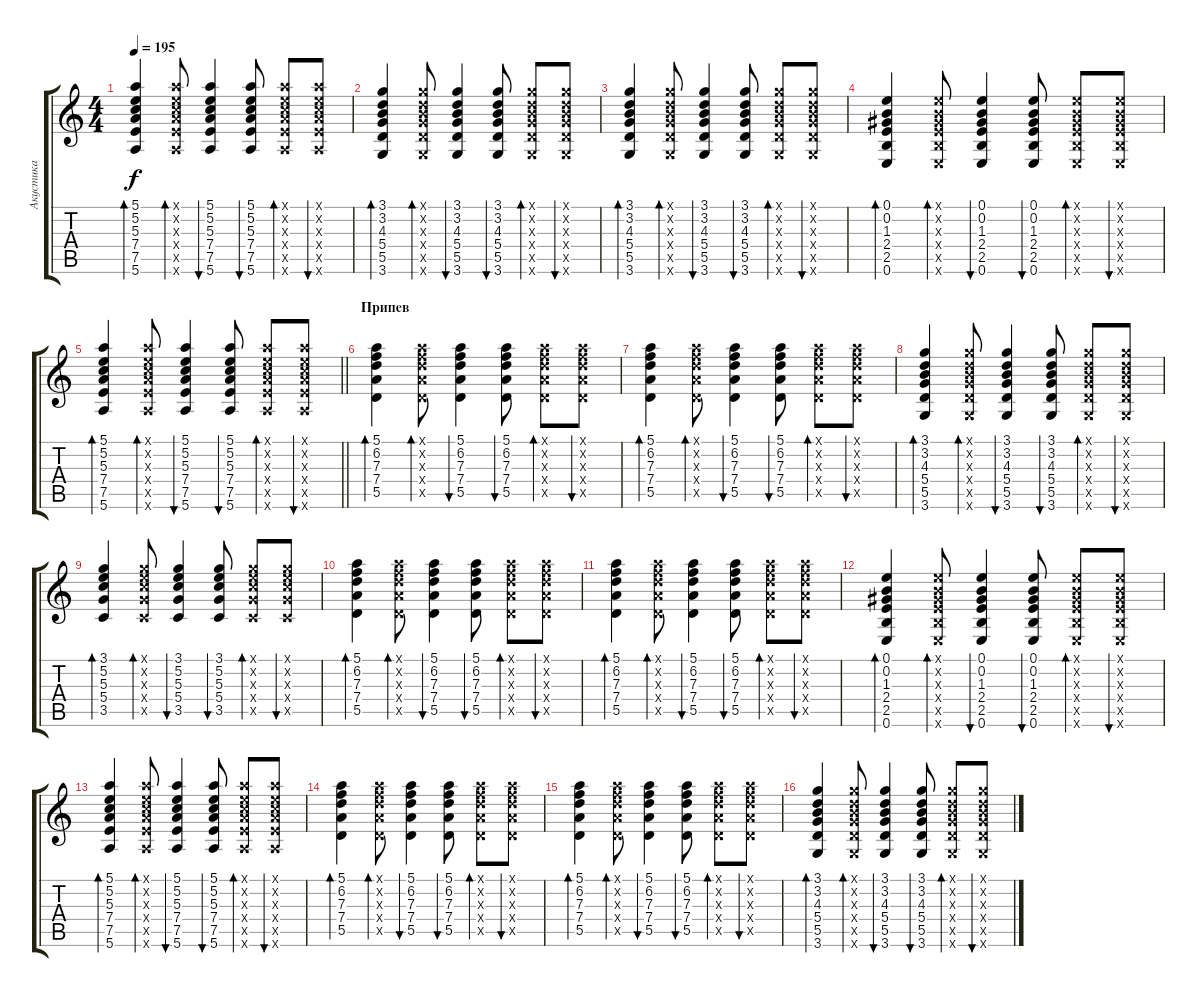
\track ("Акустика" "Акустика") {instrument acousticguitarsteel}
\staff {score tabs}
\tuning (E4 B3 G3 D3 A2 E2) {hide}
\ts (4 4)
\tempo 195
\clef g2
\ks c
(5.1 5.2 5.3 7.4 7.5 5.6).4{bd 60 dy f} (5.1{x} 5.2{x} 5.3{x} 7.4{x} 7.5{x} 5.6{x}).8{bd 60} (5.1 5.2 5.3 7.4 7.5 5.6).4{bu 60} (5.1 5.2 5.3 7.4 7.5 5.6).8{bu 60} (5.1{x} 5.2{x} 5.3{x} 7.4{x} 7.5{x} 5.6{x}).8{bd 60} (5.1{x} 5.2{x} 5.3{x} 7.4{x} 7.5{x} 5.6{x}).8{bu 60} |
(3.1 3.2 4.3 5.4 5.5 3.6).4{bd 60} (3.1{x} 3.2{x} 4.3{x} 5.4{x} 5.5{x} 3.6{x}).8{bd 60} (3.1 3.2 4.3 5.4 5.5 3.6).4{bu 60} (3.1 3.2 4.3 5.4 5.5 3.6).8{bu 60} (3.1{x} 3.2{x} 4.3{x} 5.4{x} 5.5{x} 3.6{x}).8{bd 60} (3.1{x} 3.2{x} 4.3{x} 5.4{x} 5.5{x} 3.6{x}).8{bu 60} |
(3.1 3.2 4.3 5.4 5.5 3.6).4{bd 60} (3.1{x} 3.2{x} 4.3{x} 5.4{x} 5.5{x} 3.6{x}).8{bd 60} (3.1 3.2 4.3 5.4 5.5 3.6).4{bu 60} (3.1 3.2 4.3 5.4 5.5 3.6).8{bu 60} (3.1{x} 3.2{x} 4.3{x} 5.4{x} 5.5{x} 3.6{x}).8{bd 60} (3.1{x} 3.2{x} 4.3{x} 5.4{x} 5.5{x} 3.6{x}).8{bu 60} |
(0.1 0.2 1.3 2.4 2.5 0.6).4{bd 60} (0.1{x} 0.2{x} 1.3{x} 2.4{x} 2.5{x} 0.6{x}).8{bd 60} (0.1 0.2 1.3 2.4 2.5 0.6).4{bu 60} (0.1 0.2 1.3 2.4 2.5 0.6).8{bu 60} (0.1{x} 0.2{x} 1.3{x} 2.4{x} 2.5{x} 0.6{x}).8{bd 60} (0.1{x} 0.2{x} 1.3{x} 2.4{x} 2.5{x} 0.6{x}).8{bu 60} |
\barLineRight lightlight
(5.1 5.2 5.3 7.4 7.5 5.6).4{bd 60} (5.1{x} 5.2{x} 5.3{x} 7.4{x} 7.5{x} 5.6{x}).8{bd 60} (5.1 5.2 5.3 7.4 7.5 5.6).4{bu 60} (5.1 5.2 5.3 7.4 7.5 5.6).8{bu 60} (5.1{x} 5.2{x} 5.3{x} 7.4{x} 7.5{x} 5.6{x}).8{bd 60} (5.1{x} 5.2{x} 5.3{x} 7.4{x} 7.5{x} 5.6{x}).8{bu 60} |
\section ("" "Припев")
(5.1 6.2 7.3 7.4 5.5).4{bd 60} (5.1{x} 6.2{x} 7.3{x} 7.4{x} 5.5{x}).8{bd 60} (5.1 6.2 7.3 7.4 5.5).4{bu 60} (5.1 6.2 7.3 7.4 5.5).8{bu 60} (5.1{x} 6.2{x} 7.3{x} 7.4{x} 5.5{x}).8{bd 60} (5.1{x} 6.2{x} 7.3{x} 7.4{x} 5.5{x}).8{bu 60} |
(5.1 6.2 7.3 7.4 5.5).4{bd 60} (5.1{x} 6.2{x} 7.3{x} 7.4{x} 5.5{x}).8{bd 60} (5.1 6.2 7.3 7.4 5.5).4{bu 60} (5.1 6.2 7.3 7.4 5.5).8{bu 60} (5.1{x} 6.2{x} 7.3{x} 7.4{x} 5.5{x}).8{bd 60} (5.1{x} 6.2{x} 7.3{x} 7.4{x} 5.5{x}).8{bu 60} |
(3.1 3.2 4.3 5.4 5.5 3.6).4{bd 60} (3.1{x} 3.2{x} 4.3{x} 5.4{x} 5.5{x} 3.6{x}).8{bd 60} (3.1 3.2 4.3 5.4 5.5 3.6).4{bu 60} (3.1 3.2 4.3 5.4 5.5 3.6).8{bu 60} (3.1{x} 3.2{x} 4.3{x} 5.4{x} 5.5{x} 3.6{x}).8{bd 60} (3.1{x} 3.2{x} 4.3{x} 5.4{x} 5.5{x} 3.6{x}).8{bu 60} |
(3.1 5.2 5.3 5.4 3.5).4{bd 60} (3.1{x} 5.2{x} 5.3{x} 5.4{x} 3.5{x}).8{bd 60} (3.1 5.2 5.3 5.4 3.5).4{bu 60} (3.1 5.2 5.3 5.4 3.5).8{bu 60} (3.1{x} 5.2{x} 5.3{x} 5.4{x} 3.5{x}).8{bd 60} (3.1{x} 5.2{x} 5.3{x} 5.4{x} 3.5{x}).8{bu 60} |
(5.1 6.2 7.3 7.4 5.5).4{bd 60} (5.1{x} 6.2{x} 7.3{x} 7.4{x} 5.5{x}).8{bd 60} (5.1 6.2 7.3 7.4 5.5).4{bu 60} (5.1 6.2 7.3 7.4 5.5).8{bu 60} (5.1{x} 6.2{x} 7.3{x} 7.4{x} 5.5{x}).8{bd 60} (5.1{x} 6.2{x} 7.3{x} 7.4{x} 5.5{x}).8{bu 60} |
(5.1 6.2 7.3 7.4 5.5).4{bd 60} (5.1{x} 6.2{x} 7.3{x} 7.4{x} 5.5{x}).8{bd 60} (5.1 6.2 7.3 7.4 5.5).4{bu 60} (5.1 6.2 7.3 7.4 5.5).8{bu 60} (5.1{x} 6.2{x} 7.3{x} 7.4{x} 5.5{x}).8{bd 60} (5.1{x} 6.2{x} 7.3{x} 7.4{x} 5.5{x}).8{bu 60} |
(0.1 0.2 1.3 2.4 2.5 0.6).4{bd 60} (0.1{x} 0.2{x} 1.3{x} 2.4{x} 2.5{x} 0.6{x}).8{bd 60} (0.1 0.2 1.3 2.4 2.5 0.6).4{bu 60} (0.1 0.2 1.3 2.4 2.5 0.6).8{bu 60} (0.1{x} 0.2{x} 1.3{x} 2.4{x} 2.5{x} 0.6{x}).8{bd 60} (0.1{x} 0.2{x} 1.3{x} 2.4{x} 2.5{x} 0.6{x}).8{bu 60} |
(5.1 5.2 5.3 7.4 7.5 5.6).4{bd 60} (5.1{x} 5.2{x} 5.3{x} 7.4{x} 7.5{x} 5.6{x}).8{bd 60} (5.1 5.2 5.3 7.4 7.5 5.6).4{bu 60} (5.1 5.2 5.3 7.4 7.5 5.6).8{bu 60} (5.1{x} 5.2{x} 5.3{x} 7.4{x} 7.5{x} 5.6{x}).8{bd 60} (5.1{x} 5.2{x} 5.3{x} 7.4{x} 7.5{x} 5.6{x}).8{bu 60} |
(5.1 6.2 7.3 7.4 5.5).4{bd 60} (5.1{x} 6.2{x} 7.3{x} 7.4{x} 5.5{x}).8{bd 60} (5.1 6.2 7.3 7.4 5.5).4{bu 60} (5.1 6.2 7.3 7.4 5.5).8{bu 60} (5.1{x} 6.2{x} 7.3{x} 7.4{x} 5.5{x}).8{bd 60} (5.1{x} 6.2{x} 7.3{x} 7.4{x} 5.5{x}).8{bu 60} |
(5.1 6.2 7.3 7.4 5.5).4{bd 60} (5.1{x} 6.2{x} 7.3{x} 7.4{x} 5.5{x}).8{bd 60} (5.1 6.2 7.3 7.4 5.5).4{bu 60} (5.1 6.2 7.3 7.4 5.5).8{bu 60} (5.1{x} 6.2{x} 7.3{x} 7.4{x} 5.5{x}).8{bd 60} (5.1{x} 6.2{x} 7.3{x} 7.4{x} 5.5{x}).8{bu 60} |
(3.1 3.2 4.3 5.4 5.5 3.6).4{bd 60} (3.1{x} 3.2{x} 4.3{x} 5.4{x} 5.5{x} 3.6{x}).8{bd 60} (3.1 3.2 4.3 5.4 5.5 3.6).4{bu 60} (3.1 3.2 4.3 5.4 5.5 3.6).8{bu 60} (3.1{x} 3.2{x} 4.3{x} 5.4{x} 5.5{x} 3.6{x}).8{bd 60} (3.1{x} 3.2{x} 4.3{x} 5.4{x} 5.5{x} 3.6{x}).8{bu 60}
